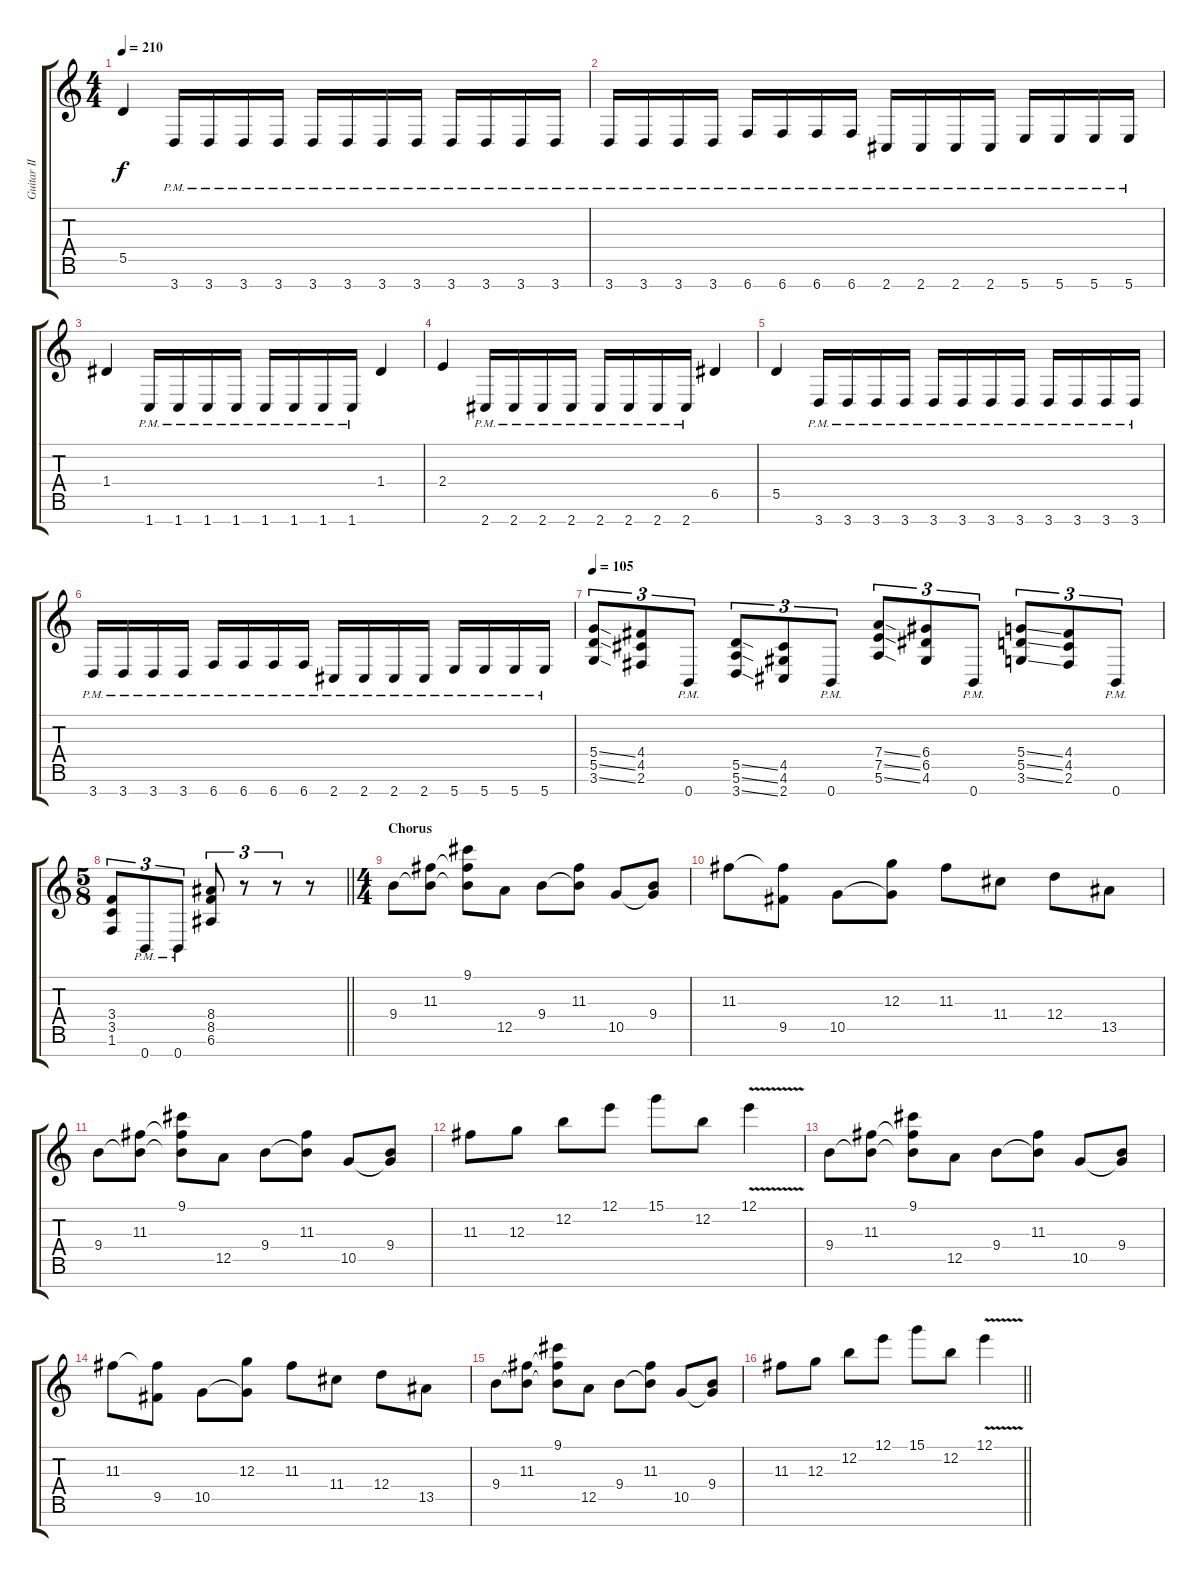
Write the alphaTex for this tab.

\track ("Guitar II" "Guitar II") {instrument distortionguitar}
\staff {score tabs}
\tuning (E4 B3 G3 D3 A2 E2 B1) {hide}
\ts (4 4)
\tempo 210
\clef g2
\ks c
5.5.4{dy f} 3.7{pm}.16 3.7{pm}.16 3.7{pm}.16 3.7{pm}.16 3.7{pm}.16 3.7{pm}.16 3.7{pm}.16 3.7{pm}.16 3.7{pm}.16 3.7{pm}.16 3.7{pm}.16 3.7{pm}.16 |
3.7{pm}.16 3.7{pm}.16 3.7{pm}.16 3.7{pm}.16 6.7{pm}.16 6.7{pm}.16 6.7{pm}.16 6.7{pm}.16 2.7{pm}.16 2.7{pm}.16 2.7{pm}.16 2.7{pm}.16 5.7{pm}.16 5.7{pm}.16 5.7{pm}.16 5.7{pm}.16 |
1.4.4 1.7{pm}.16 1.7{pm}.16 1.7{pm}.16 1.7{pm}.16 1.7{pm}.16 1.7{pm}.16 1.7{pm}.16 1.7{pm}.16 1.4.4 |
2.4.4 2.7{pm}.16 2.7{pm}.16 2.7{pm}.16 2.7{pm}.16 2.7{pm}.16 2.7{pm}.16 2.7{pm}.16 2.7{pm}.16 6.5.4 |
5.5.4 3.7{pm}.16 3.7{pm}.16 3.7{pm}.16 3.7{pm}.16 3.7{pm}.16 3.7{pm}.16 3.7{pm}.16 3.7{pm}.16 3.7{pm}.16 3.7{pm}.16 3.7{pm}.16 3.7{pm}.16 |
3.7{pm}.16 3.7{pm}.16 3.7{pm}.16 3.7{pm}.16 6.7{pm}.16 6.7{pm}.16 6.7{pm}.16 6.7{pm}.16 2.7{pm}.16 2.7{pm}.16 2.7{pm}.16 2.7{pm}.16 5.7{pm}.16 5.7{pm}.16 5.7{pm}.16 5.7{pm}.16 |
\tempo 105
(5.4{ss} 5.5{ss} 3.6{ss}).8{tu (3 2)} (4.4 4.5 2.6).8{tu (3 2)} 0.7{pm}.8{tu (3 2)} (5.5{ss} 5.6{ss} 3.7{ss}).8{tu (3 2)} (4.5 4.6 2.7).8{tu (3 2)} 0.7{pm}.8{tu (3 2)} (7.4{ss} 7.5{ss} 5.6{ss}).8{tu (3 2)} (6.4 6.5 4.6).8{tu (3 2)} 0.7{pm}.8{tu (3 2)} (5.4{ss} 5.5{ss} 3.6{ss}).8{tu (3 2)} (4.4 4.5 2.6).8{tu (3 2)} 0.7{pm}.8{tu (3 2)} |
\ts (5 8)
\barLineRight lightlight
(3.4 3.5 1.6).8{tu (3 2)} 0.7{pm}.8{tu (3 2)} 0.7{pm}.8{tu (3 2)} (8.4 8.5 6.6).8{tu (3 2)} r.8{tu (3 2)} r.8{tu (3 2)} r.8 |
\ts (4 4)
\section ("" "Chorus")
9.4.8 (11.3 9.4{t}).8 (9.1 11.3{t} 9.4{t}).8 12.5.8 9.4.8 (11.3 9.4{t}).8 10.5.8 (9.4 10.5{t}).8 |
11.3.8 (11.3{t} 9.5).8 10.5.8 (12.3 10.5{t}).8 11.3.8 11.4.8 12.4.8 13.5.8 |
9.4.8 (11.3 9.4{t}).8 (9.1 11.3{t} 9.4{t}).8 12.5.8 9.4.8 (11.3 9.4{t}).8 10.5.8 (9.4 10.5{t}).8 |
11.3.8 12.3.8 12.2.8 12.1.8 15.1.8 12.2.8 12.1{v}.4 |
9.4.8 (11.3 9.4{t}).8 (9.1 11.3{t} 9.4{t}).8 12.5.8 9.4.8 (11.3 9.4{t}).8 10.5.8 (9.4 10.5{t}).8 |
11.3.8 (11.3{t} 9.5).8 10.5.8 (12.3 10.5{t}).8 11.3.8 11.4.8 12.4.8 13.5.8 |
9.4.8 (11.3 9.4{t}).8 (9.1 11.3{t} 9.4{t}).8 12.5.8 9.4.8 (11.3 9.4{t}).8 10.5.8 (9.4 10.5{t}).8 |
\barLineRight lightlight
11.3.8 12.3.8 12.2.8 12.1.8 15.1.8 12.2.8 12.1{v}.4
